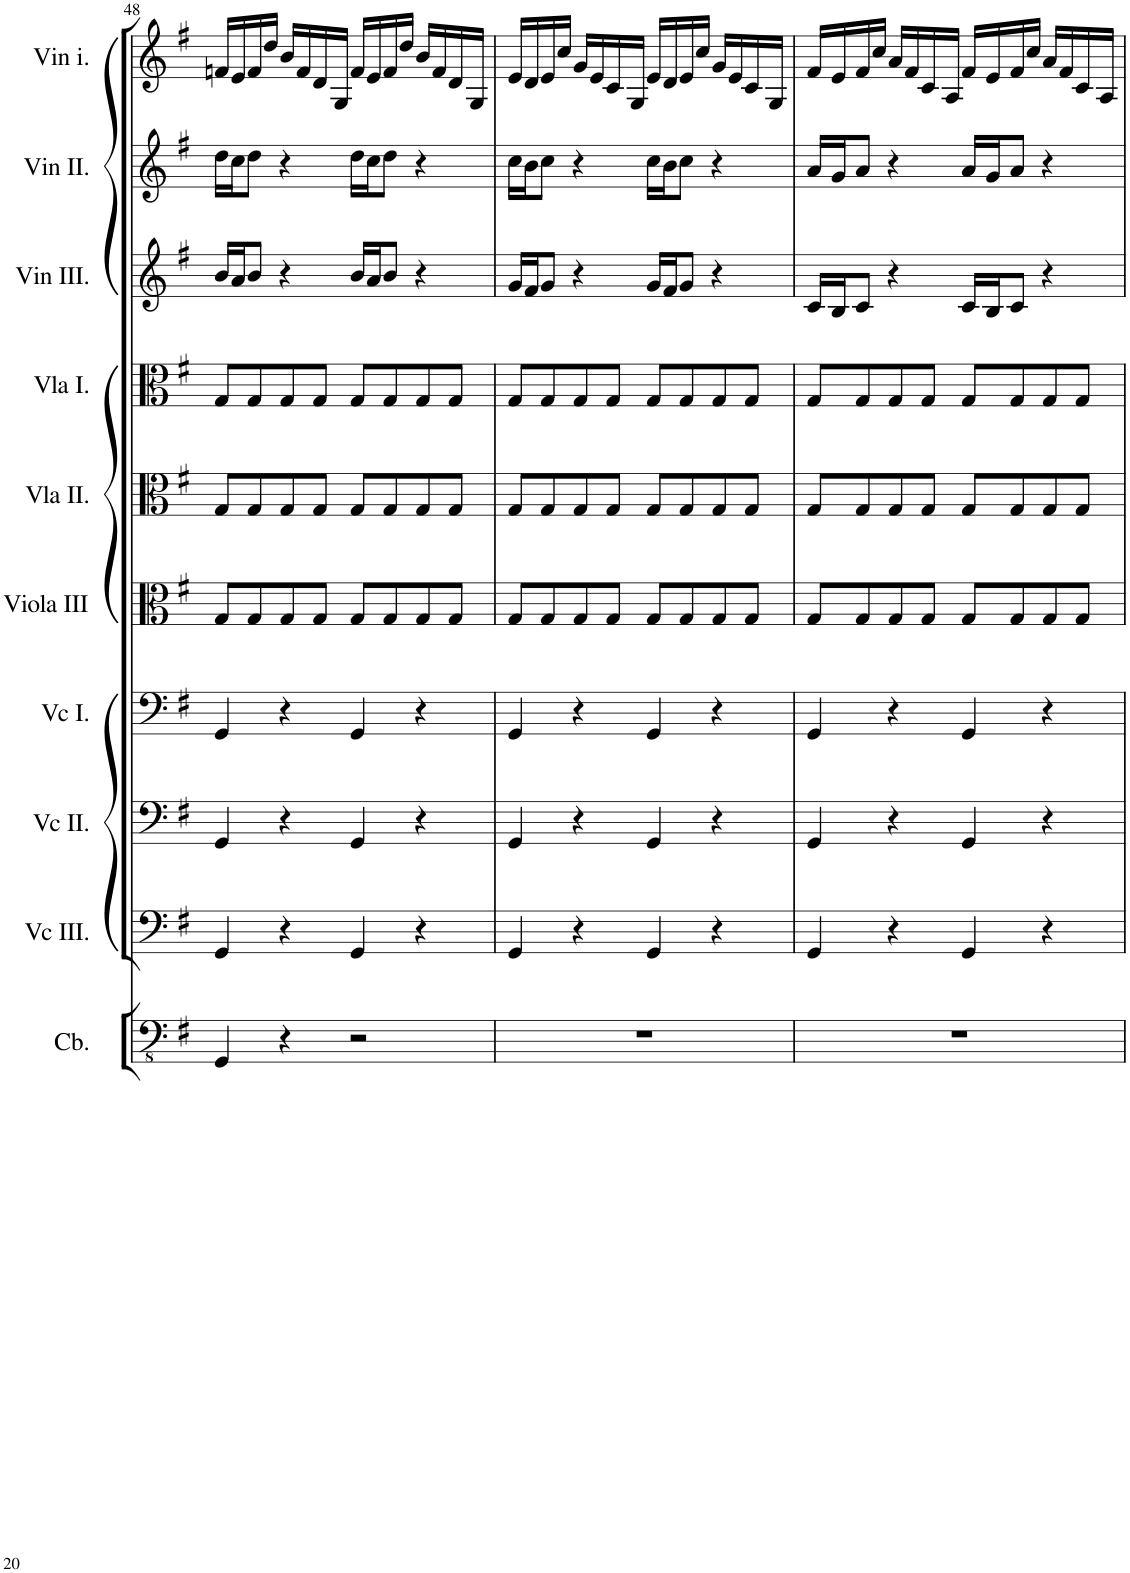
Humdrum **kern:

**kern	**kern	**kern	**kern	**kern	**kern	**kern	**kern	**kern	**kern
*part10	*part9	*part8	*part7	*part6	*part5	*part4	*part3	*part2	*part1
*staff10	*staff9	*staff8	*staff7	*staff6	*staff5	*staff4	*staff3	*staff2	*staff1
*I"Contrabass	*I"Violoncello III	*I"Violoncello II	*I"Violoncello I	*I"Viola III	*I"Viola II	*I"Viola I	*I"Violin III	*I"Violin II	*I"Violin I
*I'Cb.	*I'Vc III.	*I'Vc II.	*I'Vc I.	*I'Viola III	*I'Vla II.	*I'Vla I.	*I'Vin III.	*I'Vin II.	*I'Vin i.
!!LO:PB:g=z
*clefFv4	*clefF4	*clefF4	*clefF4	*clefC3	*clefC3	*clefC3	*clefG2	*clefG2	*clefG2
*ITrd7c12	*	*	*	*	*	*	*	*	*
*k[f#]	*k[f#]	*k[f#]	*k[f#]	*k[f#]	*k[f#]	*k[f#]	*k[f#]	*k[f#]	*k[f#]
*M4/4	*M4/4	*M4/4	*M4/4	*M4/4	*M4/4	*M4/4	*M4/4	*M4/4	*M4/4
=48	=48	=48	=48	=48	=48	=48	=48	=48	=48
4GGG/	4GG/	4GG/	4GG/	8G/L	8G/L	8G/L	16b/LL	16dd\LL	16fn/LL
.	.	.	.	.	.	.	16a/J	16cc\J	16e/
.	.	.	.	8G/	8G/	8G/	8b/J	8dd\J	16f/
.	.	.	.	.	.	.	.	.	16dd/JJ
4r	4r	4r	4r	8G/	8G/	8G/	4r	4r	16b/LL
.	.	.	.	.	.	.	.	.	16f/
.	.	.	.	8G/J	8G/J	8G/J	.	.	16d/
.	.	.	.	.	.	.	.	.	16G/JJ
2r	4GG/	4GG/	4GG/	8G/L	8G/L	8G/L	16b/LL	16dd\LL	16f/LL
.	.	.	.	.	.	.	16a/J	16cc\J	16e/
.	.	.	.	8G/	8G/	8G/	8b/J	8dd\J	16f/
.	.	.	.	.	.	.	.	.	16dd/JJ
.	4r	4r	4r	8G/	8G/	8G/	4r	4r	16b/LL
.	.	.	.	.	.	.	.	.	16f/
.	.	.	.	8G/J	8G/J	8G/J	.	.	16d/
.	.	.	.	.	.	.	.	.	16G/JJ
=49	=49	=49	=49	=49	=49	=49	=49	=49	=49
1r	4GG/	4GG/	4GG/	8G/L	8G/L	8G/L	16g/LL	16cc\LL	16e/LL
.	.	.	.	.	.	.	16f#/J	16b\J	16d/
.	.	.	.	8G/	8G/	8G/	8g/J	8cc\J	16e/
.	.	.	.	.	.	.	.	.	16cc/JJ
.	4r	4r	4r	8G/	8G/	8G/	4r	4r	16g/LL
.	.	.	.	.	.	.	.	.	16e/
.	.	.	.	8G/J	8G/J	8G/J	.	.	16c/
.	.	.	.	.	.	.	.	.	16G/JJ
.	4GG/	4GG/	4GG/	8G/L	8G/L	8G/L	16g/LL	16cc\LL	16e/LL
.	.	.	.	.	.	.	16f#/J	16b\J	16d/
.	.	.	.	8G/	8G/	8G/	8g/J	8cc\J	16e/
.	.	.	.	.	.	.	.	.	16cc/JJ
.	4r	4r	4r	8G/	8G/	8G/	4r	4r	16g/LL
.	.	.	.	.	.	.	.	.	16e/
.	.	.	.	8G/J	8G/J	8G/J	.	.	16c/
.	.	.	.	.	.	.	.	.	16G/JJ
=50	=50	=50	=50	=50	=50	=50	=50	=50	=50
1r	4GG/	4GG/	4GG/	8G/L	8G/L	8G/L	16c/LL	16a/LL	16f#/LL
.	.	.	.	.	.	.	16B/J	16g/J	16e/
.	.	.	.	8G/	8G/	8G/	8c/J	8a/J	16f#/
.	.	.	.	.	.	.	.	.	16cc/JJ
.	4r	4r	4r	8G/	8G/	8G/	4r	4r	16a/LL
.	.	.	.	.	.	.	.	.	16f#/
.	.	.	.	8G/J	8G/J	8G/J	.	.	16c/
.	.	.	.	.	.	.	.	.	16A/JJ
.	4GG/	4GG/	4GG/	8G/L	8G/L	8G/L	16c/LL	16a/LL	16f#/LL
.	.	.	.	.	.	.	16B/J	16g/J	16e/
.	.	.	.	8G/	8G/	8G/	8c/J	8a/J	16f#/
.	.	.	.	.	.	.	.	.	16cc/JJ
.	4r	4r	4r	8G/	8G/	8G/	4r	4r	16a/LL
.	.	.	.	.	.	.	.	.	16f#/
.	.	.	.	8G/J	8G/J	8G/J	.	.	16c/
.	.	.	.	.	.	.	.	.	16A/JJ
=	=	=	=	=	=	=	=	=	=
*-	*-	*-	*-	*-	*-	*-	*-	*-	*-
